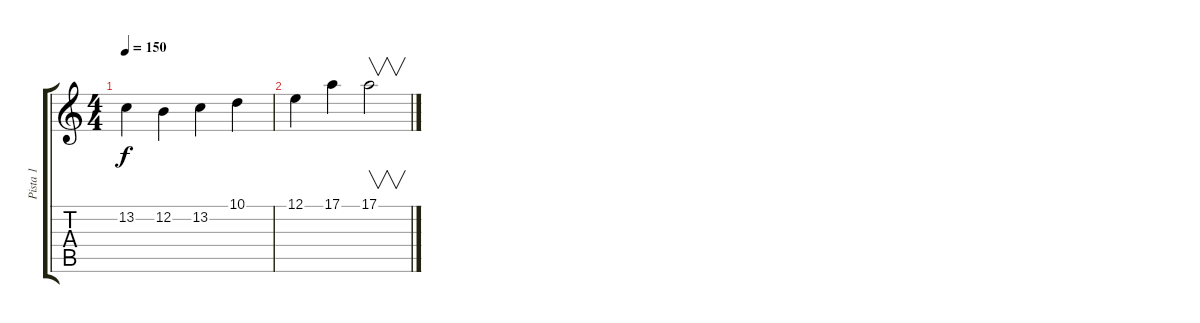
\track ("Pista 1" "Pista 1") {instrument musicbox}
\staff {score tabs}
\tuning (E4 B3 G3 D3 A2 E2) {hide}
\ts (4 4)
\tempo 150
\clef g2
\ks c
13.2.4{dy f} 12.2.4 13.2.4 10.1.4 |
12.1.4 17.1.4 17.1.2{v}
